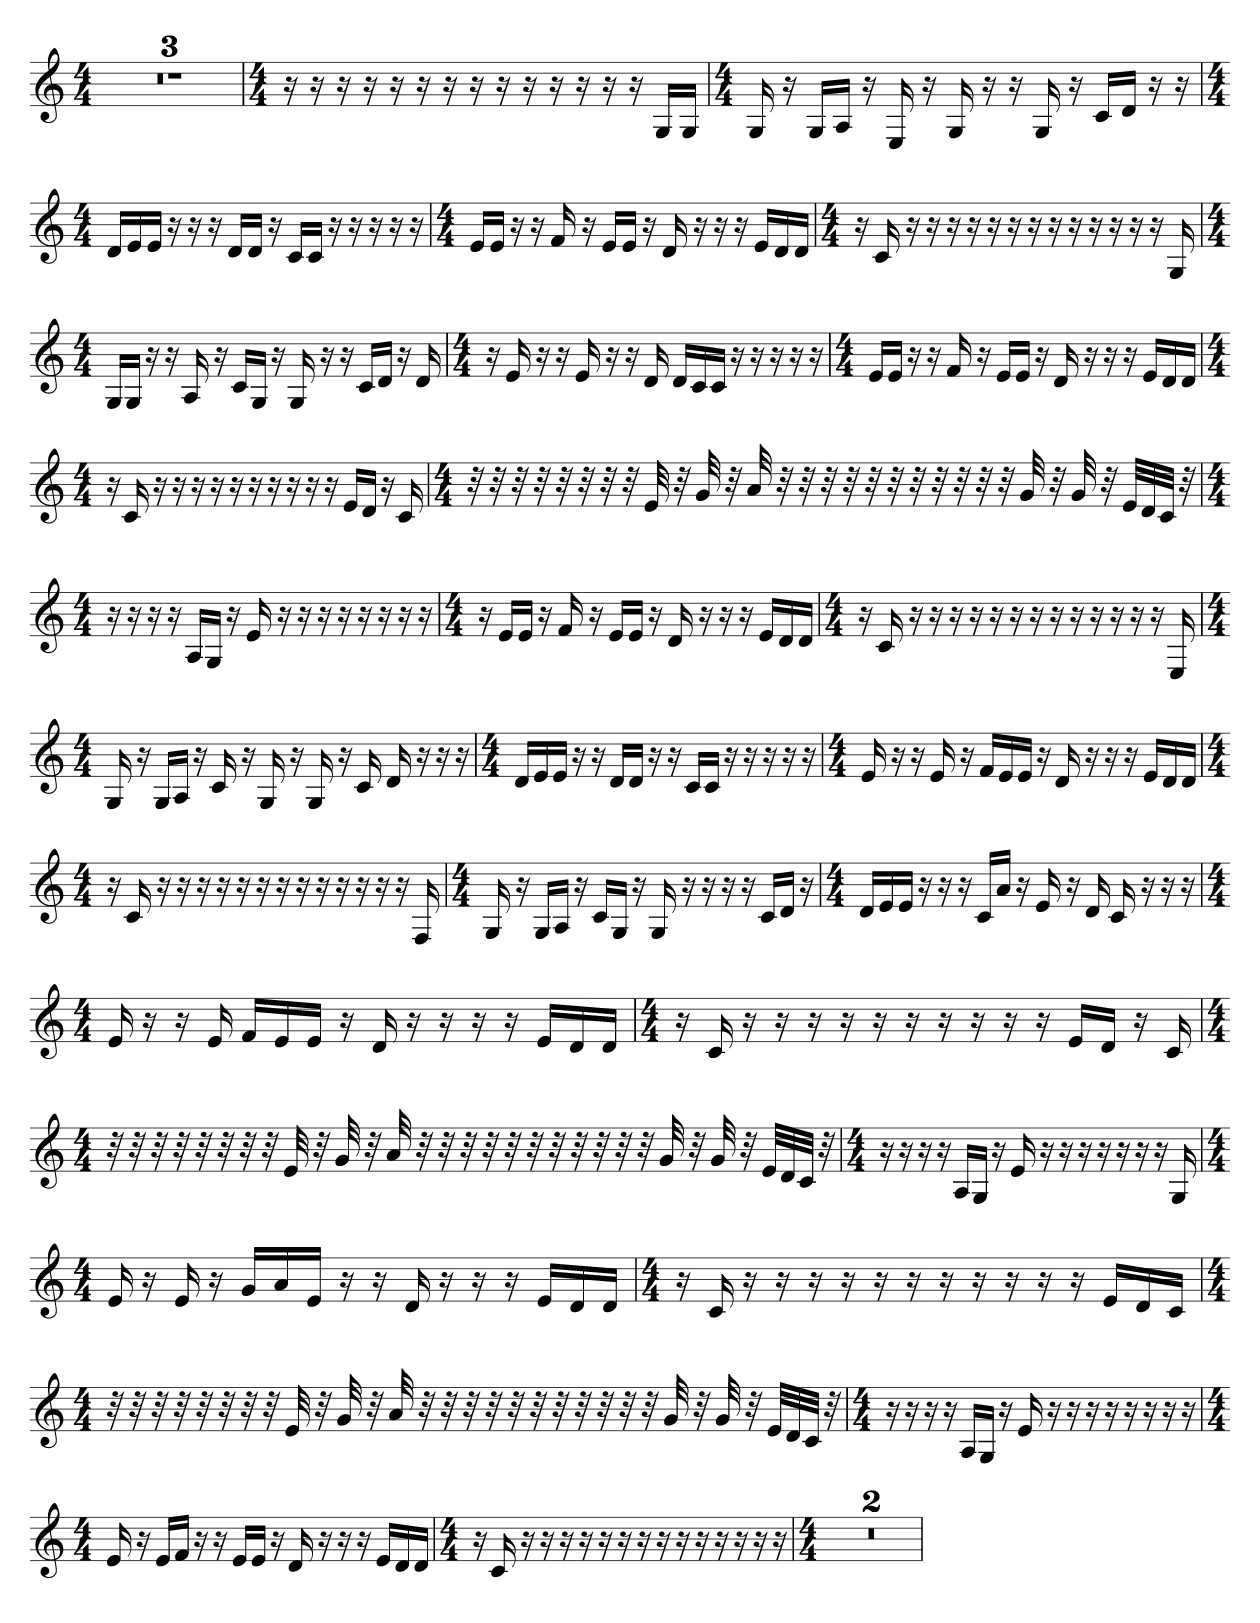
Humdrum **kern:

**kern
*part1
*staff1
*M4/4
=
1r
=
*M4/4
1r
=
*M4/4
1r
=
*M4/4
16r
16r
16r
16r
16r
16r
16r
16r
16r
16r
16r
16r
16r
16r
16GLL
16GJJ
=
*M4/4
16G
16r
16GLL
16AJJ
16r
16E
16r
16G
16r
16r
16G
16r
16cLL
16dJJ
16r
16r
=
*M4/4
16dLL
16e
16eJJ
16r
16r
16r
16dLL
16dJJ
16r
16cLL
16cJJ
16r
16r
16r
16r
16r
=
*M4/4
16eLL
16eJJ
16r
16r
16f
16r
16eLL
16eJJ
16r
16d
16r
16r
16r
16eLL
16d
16dJJ
=
*M4/4
16r
16c
16r
16r
16r
16r
16r
16r
16r
16r
16r
16r
16r
16r
16r
16G
=
*M4/4
16GLL
16GJJ
16r
16r
16A
16r
16cLL
16GJJ
16r
16G
16r
16r
16cLL
16dJJ
16r
16d
=
*M4/4
16r
16e
16r
16r
16e
16r
16r
16d
16dLL
16c
16cJJ
16r
16r
16r
16r
16r
=
*M4/4
16eLL
16eJJ
16r
16r
16f
16r
16eLL
16eJJ
16r
16d
16r
16r
16r
16eLL
16d
16dJJ
=
*M4/4
16r
16c
16r
16r
16r
16r
16r
16r
16r
16r
16r
16r
16eLL
16dJJ
16r
16c
=
*M4/4
32r
32r
32r
32r
32r
32r
32r
32r
32e
32r
32g
32r
32a
32r
32r
32r
32r
32r
32r
32r
32r
32r
32r
32r
32g
32r
32g
32r
32eLLL
32d
32cJJJ
32r
=
*M4/4
16r
16r
16r
16r
16ALL
16GJJ
16r
16e
16r
16r
16r
16r
16r
16r
16r
16r
=
*M4/4
16r
16eLL
16eJJ
16r
16f
16r
16eLL
16eJJ
16r
16d
16r
16r
16r
16eLL
16d
16dJJ
=
*M4/4
16r
16c
16r
16r
16r
16r
16r
16r
16r
16r
16r
16r
16r
16r
16r
16E
=
*M4/4
16G
16r
16GLL
16AJJ
16r
16c
16r
16G
16r
16G
16r
16c
16d
16r
16r
16r
=
*M4/4
16dLL
16e
16eJJ
16r
16r
16dLL
16dJJ
16r
16r
16cLL
16cJJ
16r
16r
16r
16r
16r
=
*M4/4
16e
16r
16r
16e
16r
16fLL
16e
16eJJ
16r
16d
16r
16r
16r
16eLL
16d
16dJJ
=
*M4/4
16r
16c
16r
16r
16r
16r
16r
16r
16r
16r
16r
16r
16r
16r
16r
16F
=
*M4/4
16G
16r
16GLL
16AJJ
16r
16cLL
16GJJ
16r
16G
16r
16r
16r
16r
16cLL
16dJJ
16r
=
*M4/4
16dLL
16e
16eJJ
16r
16r
16r
16cLL
16aJJ
16r
16e
16r
16d
16c
16r
16r
16r
=
*M4/4
16e
16r
16r
16e
16fLL
16e
16eJJ
16r
16d
16r
16r
16r
16r
16eLL
16d
16dJJ
=
*M4/4
16r
16c
16r
16r
16r
16r
16r
16r
16r
16r
16r
16r
16eLL
16dJJ
16r
16c
=
*M4/4
32r
32r
32r
32r
32r
32r
32r
32r
32e
32r
32g
32r
32a
32r
32r
32r
32r
32r
32r
32r
32r
32r
32r
32r
32g
32r
32g
32r
32eLLL
32d
32cJJJ
32r
=
*M4/4
16r
16r
16r
16r
16ALL
16GJJ
16r
16e
16r
16r
16r
16r
16r
16r
16r
16G
=
*M4/4
16e
16r
16e
16r
16gLL
16a
16eJJ
16r
16r
16d
16r
16r
16r
16eLL
16d
16dJJ
=
*M4/4
16r
16c
16r
16r
16r
16r
16r
16r
16r
16r
16r
16r
16r
16eLL
16d
16cJJ
=
*M4/4
32r
32r
32r
32r
32r
32r
32r
32r
32e
32r
32g
32r
32a
32r
32r
32r
32r
32r
32r
32r
32r
32r
32r
32r
32g
32r
32g
32r
32eLLL
32d
32cJJJ
32r
=
*M4/4
16r
16r
16r
16r
16ALL
16GJJ
16r
16e
16r
16r
16r
16r
16r
16r
16r
16r
=
*M4/4
16e
16r
16eLL
16fJJ
16r
16r
16eLL
16eJJ
16r
16d
16r
16r
16r
16eLL
16d
16dJJ
=
*M4/4
16r
16c
16r
16r
16r
16r
16r
16r
16r
16r
16r
16r
16r
16r
16r
16r
=
*M4/4
1r
=
*M4/4
1r
=
*-
